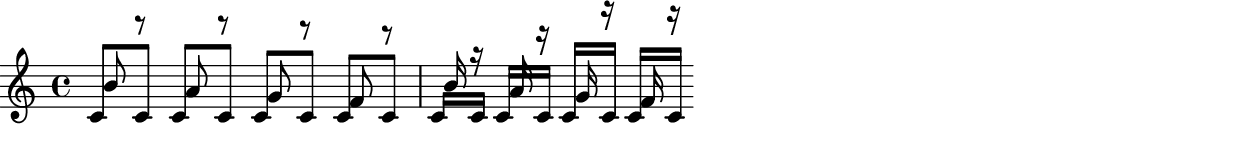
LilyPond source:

%% Generated by lilypond-book
%% Options: [exampleindent=10.16\mm,indent=0\mm,line-width=160\mm,paper-height=845.047\pt,paper-width=597.508\pt,papersize='(cons (* 597.508 pt) (* 845.047 pt))]
\include "lilypond-book-preamble.ly"


% ****************************************************************
% Start cut-&-pastable-section
% ****************************************************************

#(ly:set-option 'eps-box-padding 3.000000)



\paper {
  #(set-paper-size '(cons (* 597.508 pt) (* 845.047 pt)))
  indent = 0\mm
  line-width = 160\mm
  % offset the left padding, also add 1mm as lilypond creates cropped
  % images with a little space on the right
  line-width = #(- line-width (* mm  3.000000) (* mm 1))
}

\layout {
  
}




% ****************************************************************
% ly snippet:
% ****************************************************************
\sourcefilename "/lilypond-2.25.21/input/regression/beam-collision-beamcount.ly"
\sourcefileline 0
\version "2.19.21"
\header {
  texidoc = "Manual beams do not collide with notes."
}

\layout {
%  debug-beam-scoring = ##t
  indent = #0.0
}

\relative \new Staff {

  <<
    \new Voice {
      \voiceOne
      \repeat unfold 4 { c'8[ c] }
    }
    \new Voice \relative {
      \voiceThree
      \autoBeamOff
      b' r a r
      g r f r
    } 
  >>

   |
  
  <<
    \new Voice {
      \voiceOne
      \repeat unfold 4 { c16[ c] }
    }
    \new Voice \relative {
      \voiceThree
      \autoBeamOff
      b' r a r
      g r f r
    } 
  >>

}



% ****************************************************************
% end ly snippet
% ****************************************************************
